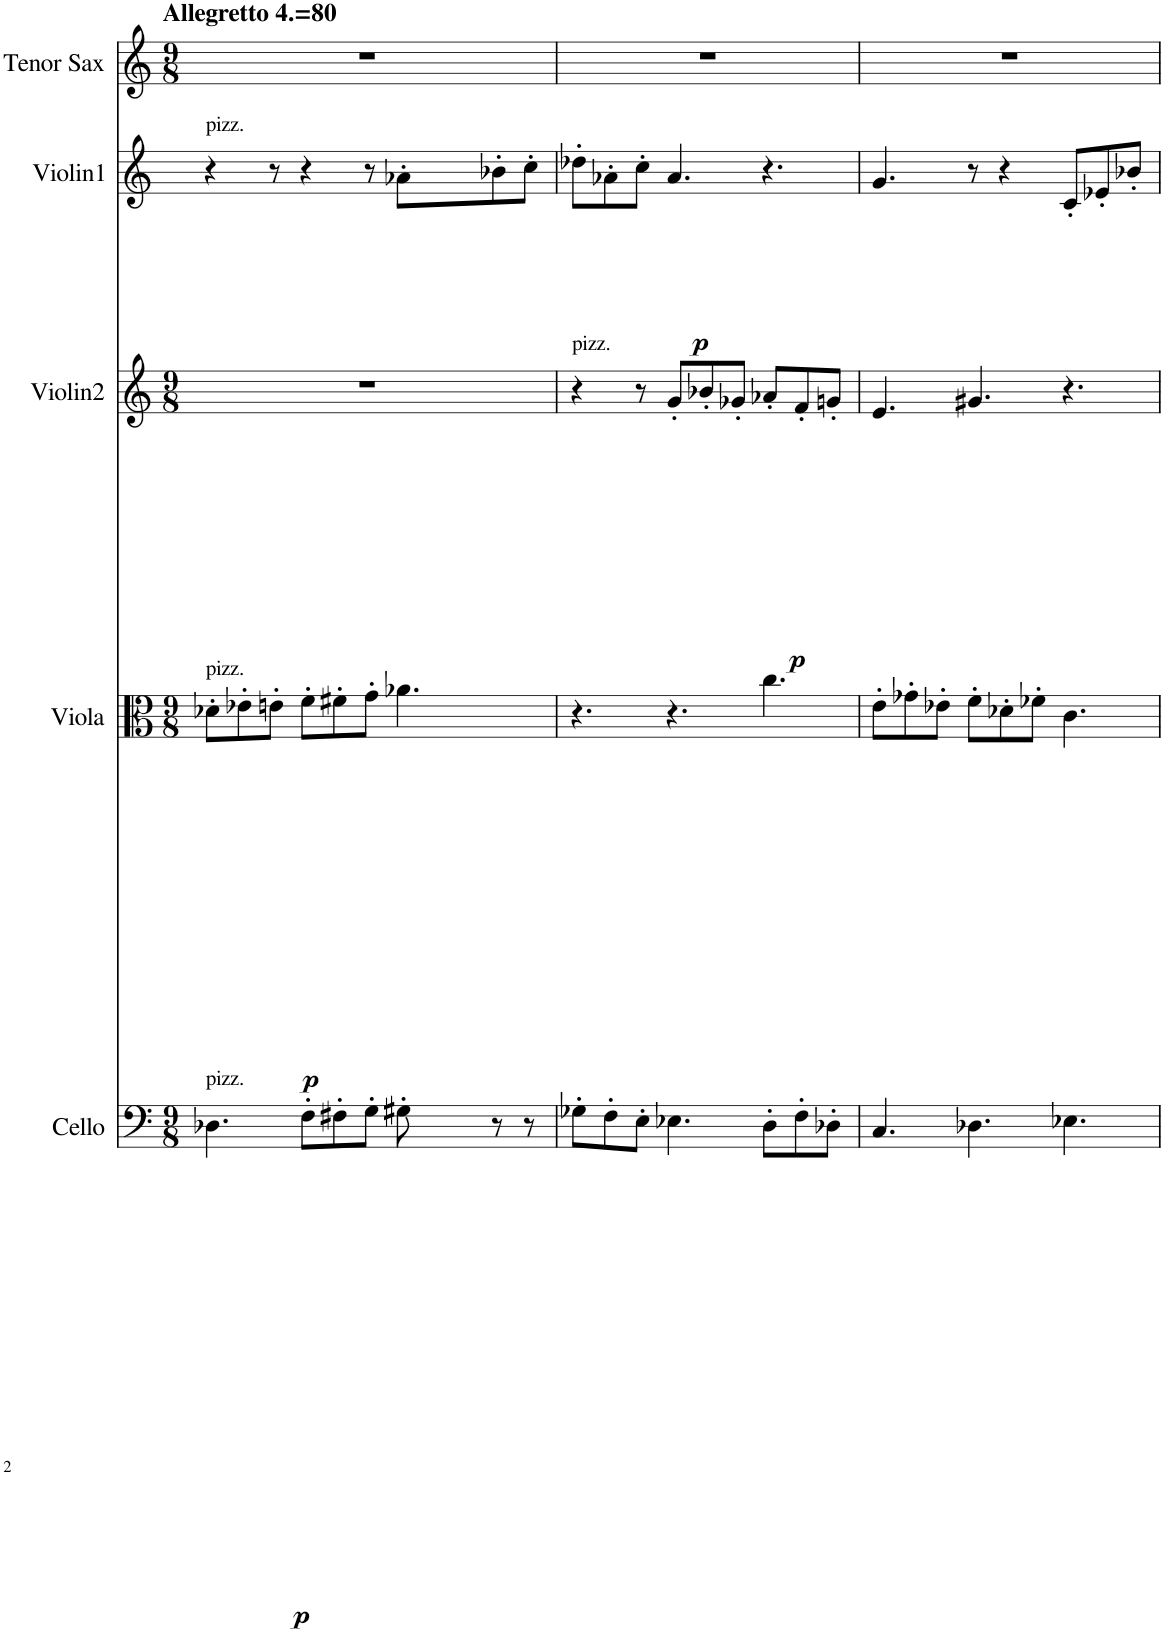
**kern	**dynam	**kern	**dynam	**kern	**dynam	**kern	**dynam	**kern
*part5	*part5	*part4	*part4	*part3	*part3	*part2	*part2	*part1
*staff5	*staff5	*staff4	*staff4	*staff3	*staff3	*staff2	*staff2	*staff1
*I"Cello	*	*I"Viola	*	*I"Violin2	*	*I"Violin1	*	*I"Tenor Sax
*	*	*I'Vla.	*	*I'Vln2.	*	*I'Vln1.	*	*I'T. Sax.
*clefF4	*	*clefC3	*	*clefG2	*	*clefG2	*	*clefG2
*	*	*	*	*	*	*	*	*Trd8c14
*k[]	*	*k[]	*	*k[]	*	*k[]	*	*k[]
*M9/8	*	*M9/8	*	*M9/8	*	*	*	*M9/8
=1	=1	=1	=1	=1	=1	=1	=1	=1
!	!	!	!	!	!	!	!	!LO:TX:a:B:t=Allegretto 4.=80
!	!	!	!	!	!	!LO:TX:a:t=pizz.	!	!
!	!	!LO:TX:a:t=pizz.	!	!	!	!	!	!
!LO:TX:a:t=pizz.	!	!	!	!	!	!	!	!
!	!LO:DY:b	!	!LO:DY:b	!	!	!	!	!
4.D-X\	p	8d-X'\L	p	8%9r	.	4r	.	8%9r
.	.	8e-X'\	.	.	.	.	.	.
.	.	8en'\J	.	.	.	8r	.	.
8F'\L	.	8f'\L	.	.	.	4r	.	.
8F#X'\	.	8f#X'\	.	.	.	.	.	.
8G'\J	.	8g'\J	.	.	.	8r	.	.
!	!	!	!	!	!	!	!LO:DY:b	!
8G#X'\	.	4.a-X\	.	.	.	8a-X'\L	p	.
8r	.	.	.	.	.	8b-X'\	.	.
8r	.	.	.	.	.	8cc'\J	.	.
=2	=2	=2	=2	=2	=2	=2	=2	=2
!	!	!	!	!LO:TX:a:t=pizz.	!	!	!	!
8G-X'\L	.	4.r	.	4r	.	8dd-X'\L	.	8%9r
8F'\	.	.	.	.	.	8a-X'\	.	.
8E'\J	.	.	.	8r	.	8cc'\J	.	.
!	!	!	!	!	!LO:DY:b	!	!	!
4.E-X\	.	4.r	.	8g'/L	p	4.a-/	.	.
.	.	.	.	8b-X'/	.	.	.	.
.	.	.	.	8g-X'/J	.	.	.	.
8D'\L	.	4.cc\	.	8a-X'/L	.	4r	.	.
8F'\	.	.	.	8f'/	.	.	.	.
8D-X'\J	.	.	.	8gn'/J	.	8ryy	.	.
=3	=3	=3	=3	=3	=3	=3	=3	=3
4.C/	.	8e'\L	.	4.e/	.	4.g/	.	8%9r
.	.	8g-X'\	.	.	.	.	.	.
.	.	8e-X'\J	.	.	.	.	.	.
4.D-X\	.	8f'\L	.	4.g#X/	.	8r	.	.
.	.	8d-X'\	.	.	.	8r	.	.
.	.	8f-X'\J	.	.	.	4r	.	.
4.E-X\	.	4.c\	.	4.r	.	.	.	.
.	.	.	.	.	.	8c'/L	.	.
.	.	.	.	.	.	8e-X'/	.	.
8ryy	.	8ryy	.	8ryy	.	8b-X'/J	.	8ryy
=	=	=	=	=	=	=	=	=
*-	*-	*-	*-	*-	*-	*-	*-	*-
